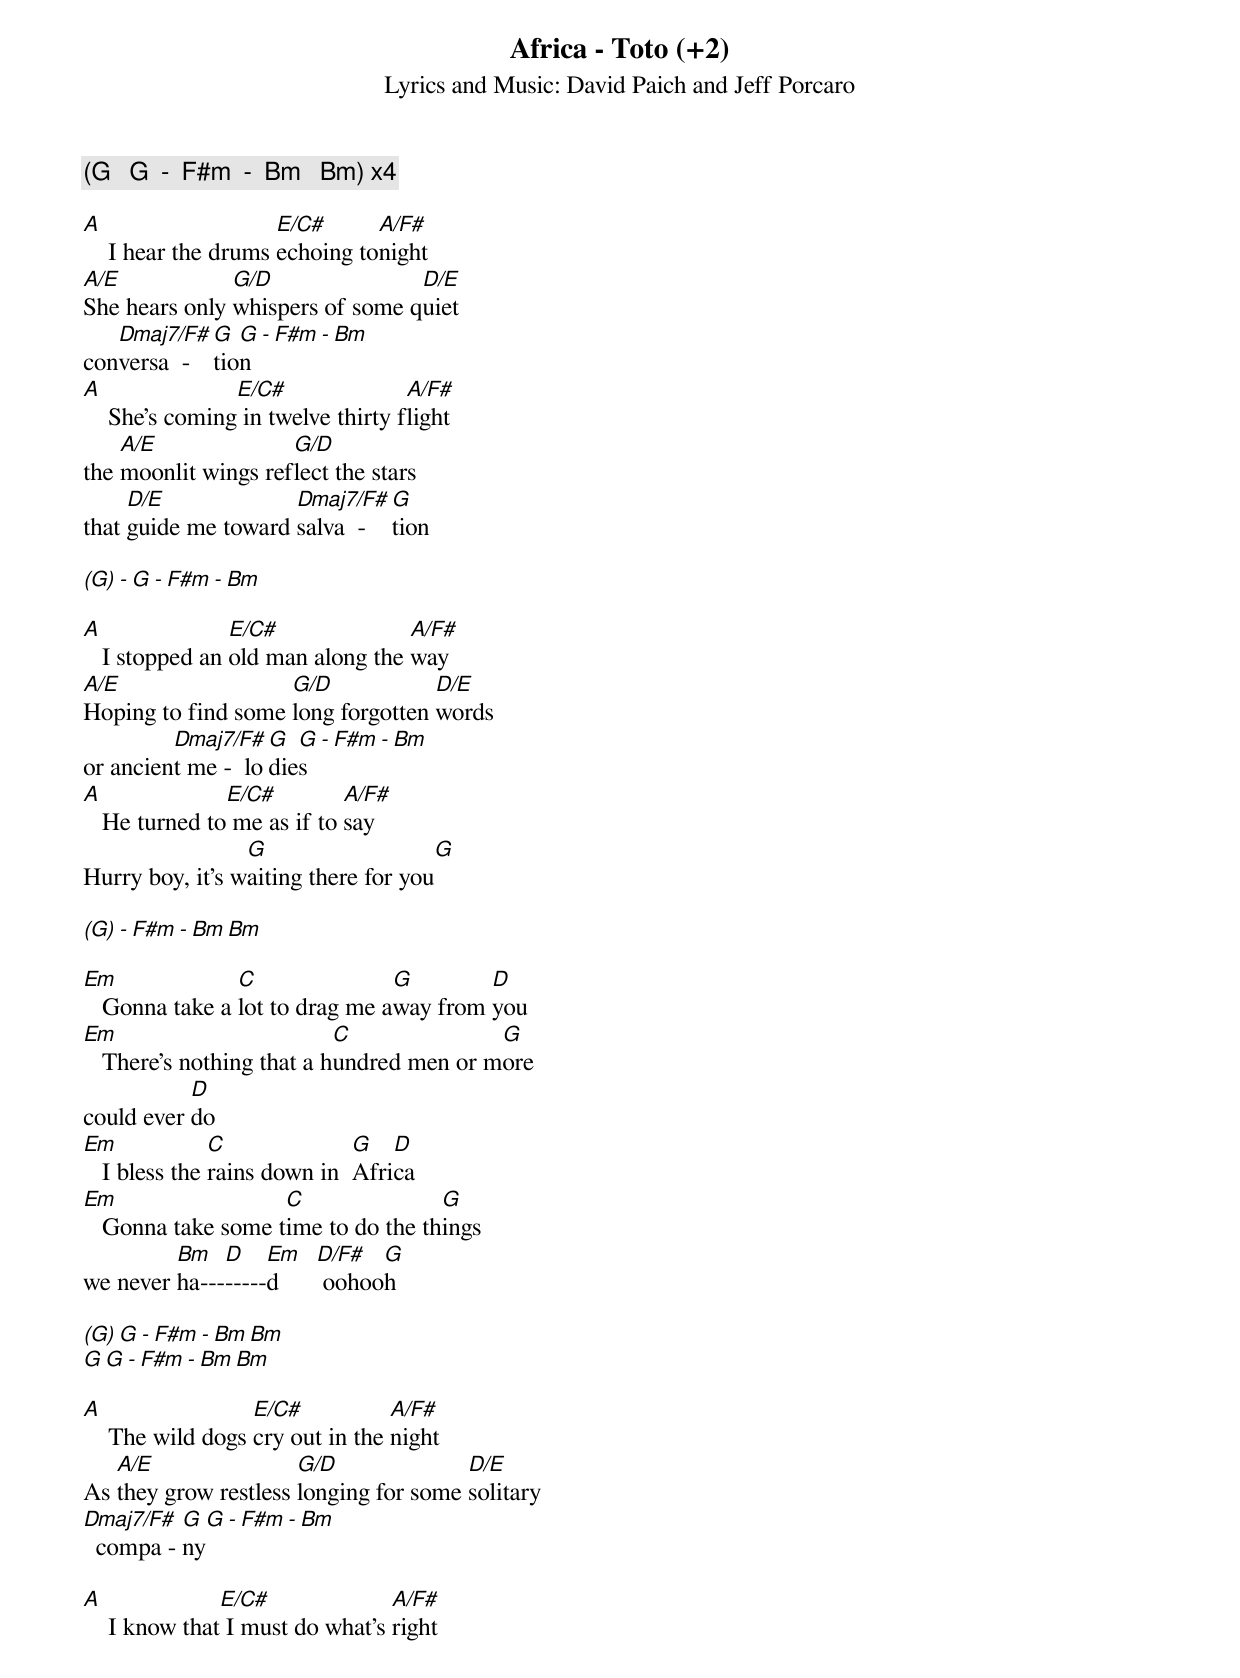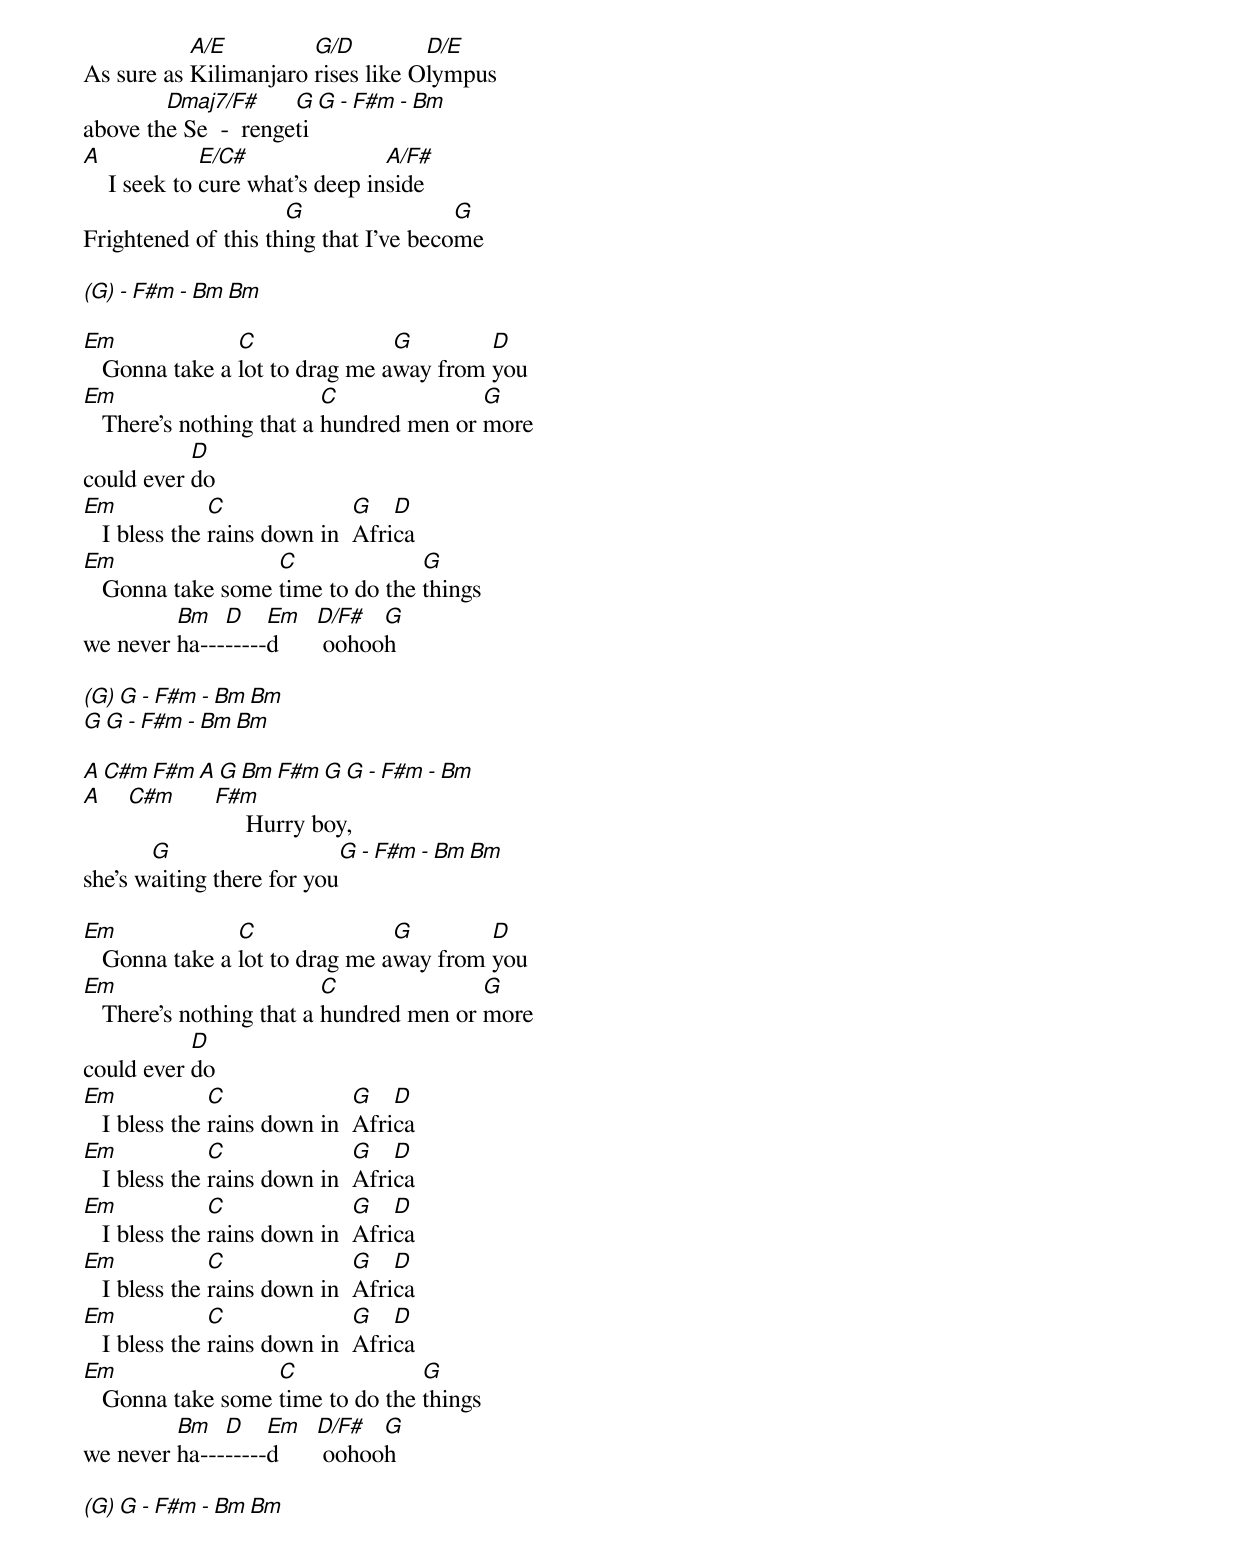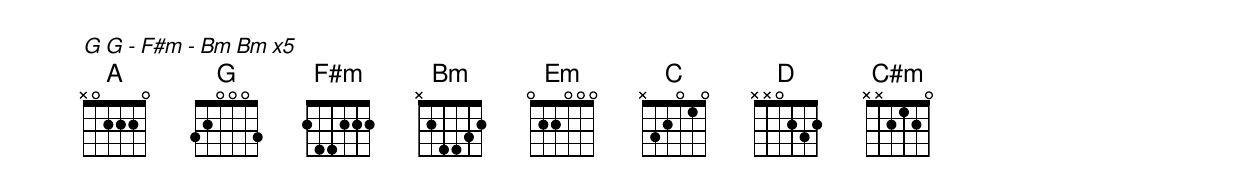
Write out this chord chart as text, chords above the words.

Africa - Toto (+2)
Lyrics and Music: David Paich and Jeff Porcaro

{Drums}

(G   G  -  F#m  -  Bm   Bm) x4

A                    E/C#      A/F#
    I hear the drums echoing tonight
A/E            G/D               D/E
She hears only whispers of some quiet
   Dmaj7/F#  G  G - F#m -  Bm
conversa  -  tion
A               E/C#               A/F#
    She's coming in twelve thirty flight
    A/E              G/D
the moonlit wings reflect the stars
     D/E             Dmaj7/F#  G
that guide me toward salva  -  tion

(G) - G - F#m -  Bm

A               E/C#              A/F#
   I stopped an old man along the way
A/E                 G/D            D/E
Hoping to find some long forgotten words
         Dmaj7/F#  G  G - F#m -  Bm
or ancient me -  lodies
A              E/C#         A/F#
   He turned to me as if to say
                 G                   G
Hurry boy, it's waiting there for you

(G) - F#m -  Bm    Bm

Em              C               G        D
   Gonna take a lot to drag me away from you
Em                         C              G
   There's nothing that a hundred men or more
           D
could ever do
Em             C              G   D
   I bless the rains down in  Africa
Em                  C               G
   Gonna take some time to do the things
         Bm   D    Em     D/F#  G
we never ha--------d       oohooh

(G)   G  -  F#m  -   Bm    Bm
G   G  -  F#m  -   Bm    Bm

A                 E/C#           A/F#
    The wild dogs cry out in the night
   A/E                G/D              D/E
As they grow restless longing for some solitary
Dmaj7/F#  G  G - F#m -  Bm
  compa - ny

A              E/C#              A/F#
    I know that I must do what's right
           A/E         G/D         D/E
As sure as Kilimanjaro rises like Olympus
        Dmaj7/F#      G  G - F#m -  Bm
above the Se  -  rengeti
A             E/C#               A/F#
    I seek to cure what's deep inside
                     G                 G
Frightened of this thing that I've become

(G)  -  F#m  -  Bm    Bm

Em              C               G        D
   Gonna take a lot to drag me away from you
Em                        C              G
   There's nothing that a hundred men or more
           D
could ever do
Em             C              G   D
   I bless the rains down in  Africa
Em                 C              G
   Gonna take some time to do the things
         Bm   D    Em     D/F#  G
we never ha--------d       oohooh

(G)   G  -  F#m  -   Bm    Bm
G     G  -  F#m  -   Bm    Bm

A   C#m   F#m   A   G   Bm    F#m    G   G - F#m -  Bm
A   C#m   F#m
               Hurry boy,
       G                   G  -  F#m  -  Bm    Bm
she's waiting there for you

Em              C               G        D
   Gonna take a lot to drag me away from you
Em                        C              G
   There's nothing that a hundred men or more
           D
could ever do
Em             C              G   D
   I bless the rains down in  Africa
Em             C              G   D
   I bless the rains down in  Africa
Em             C              G   D
   I bless the rains down in  Africa
Em             C              G   D
   I bless the rains down in  Africa
Em             C              G   D
   I bless the rains down in  Africa
Em                 C              G
   Gonna take some time to do the things
         Bm   D    Em     D/F#  G
we never ha--------d       oohooh

(G)   G  -  F#m  -   Bm    Bm
G     G  -  F#m  -   Bm    Bm        x5
